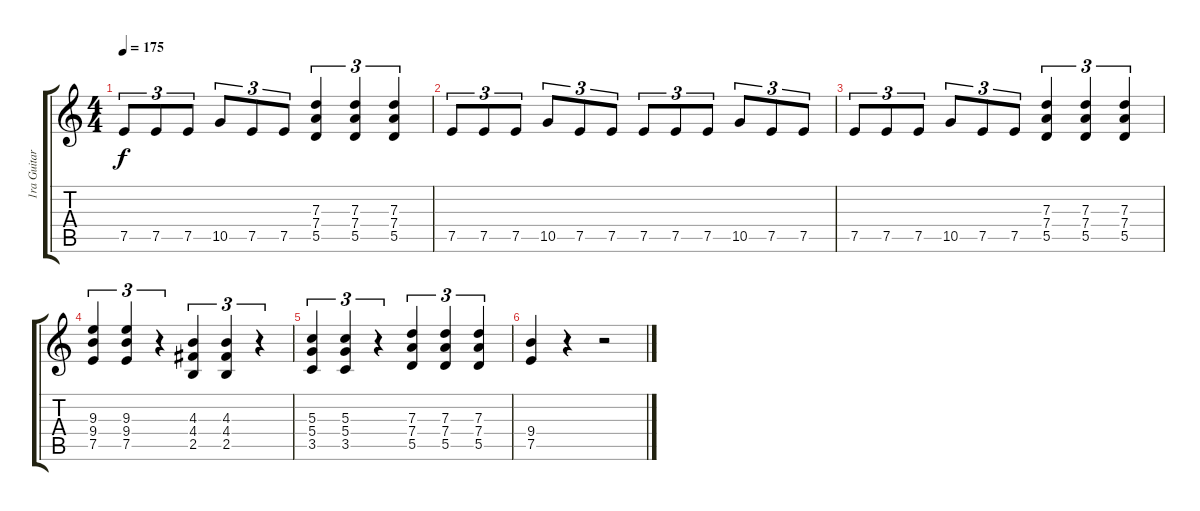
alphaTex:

\track ("1ra Guitarra" "1ra Guitar") {instrument distortionguitar}
\staff {score tabs}
\tuning (E4 B3 G3 D3 A2 E2) {hide}
\ts (4 4)
\tempo 175
\clef g2
\ks c
7.5.8{tu (3 2) dy f} 7.5.8{tu (3 2)} 7.5.8{tu (3 2)} 10.5.8{tu (3 2)} 7.5.8{tu (3 2)} 7.5.8{tu (3 2)} (7.3 7.4 5.5).4{tu (3 2)} (7.3 7.4 5.5).4{tu (3 2)} (7.3 7.4 5.5).4{tu (3 2)} |
7.5.8{tu (3 2)} 7.5.8{tu (3 2)} 7.5.8{tu (3 2)} 10.5.8{tu (3 2)} 7.5.8{tu (3 2)} 7.5.8{tu (3 2)} 7.5.8{tu (3 2)} 7.5.8{tu (3 2)} 7.5.8{tu (3 2)} 10.5.8{tu (3 2)} 7.5.8{tu (3 2)} 7.5.8{tu (3 2)} |
7.5.8{tu (3 2)} 7.5.8{tu (3 2)} 7.5.8{tu (3 2)} 10.5.8{tu (3 2)} 7.5.8{tu (3 2)} 7.5.8{tu (3 2)} (7.3 7.4 5.5).4{tu (3 2)} (7.3 7.4 5.5).4{tu (3 2)} (7.3 7.4 5.5).4{tu (3 2)} |
(9.3 9.4 7.5).4{tu (3 2)} (9.3 9.4 7.5).4{tu (3 2)} r.4{tu (3 2)} (4.3 4.4 2.5).4{tu (3 2)} (4.3 4.4 2.5).4{tu (3 2)} r.4{tu (3 2)} |
(5.3 5.4 3.5).4{tu (3 2)} (5.3 5.4 3.5).4{tu (3 2)} r.4{tu (3 2)} (7.3 7.4 5.5).4{tu (3 2)} (7.3 7.4 5.5).4{tu (3 2)} (7.3 7.4 5.5).4{tu (3 2)} |
(9.4 7.5).4 r.4 r.2
